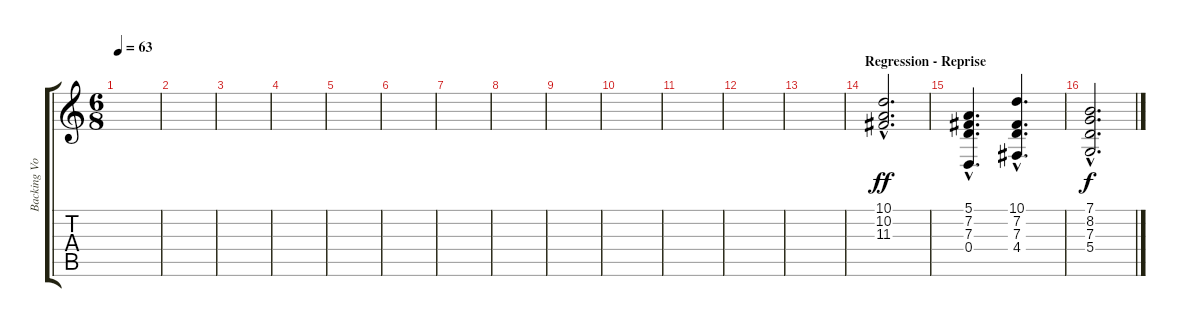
\track ("Backing Vocals" "Backing Vo") {instrument choiraahs}
\staff {score tabs}
\tuning (E4 B3 G3 D3 A2 E2) {hide}
\ts (6 8)
\tempo 63
\clef g2
\ks c
|
|
|
|
|
|
|
|
|
|
|
|
|
\section ("" "Regression - Reprise")
(10.1{hac} 10.2{hac} 11.3{hac}).2{d dy ff volume 12} |
(5.1{hac} 7.2{hac} 7.3{hac} 0.4{hac}).4{d} (10.1{hac} 7.2{hac} 7.3{hac} 4.4{hac}).4{d} |
(7.1{hac} 8.2{hac} 7.3{hac} 5.4{hac}).2{d dy f}
